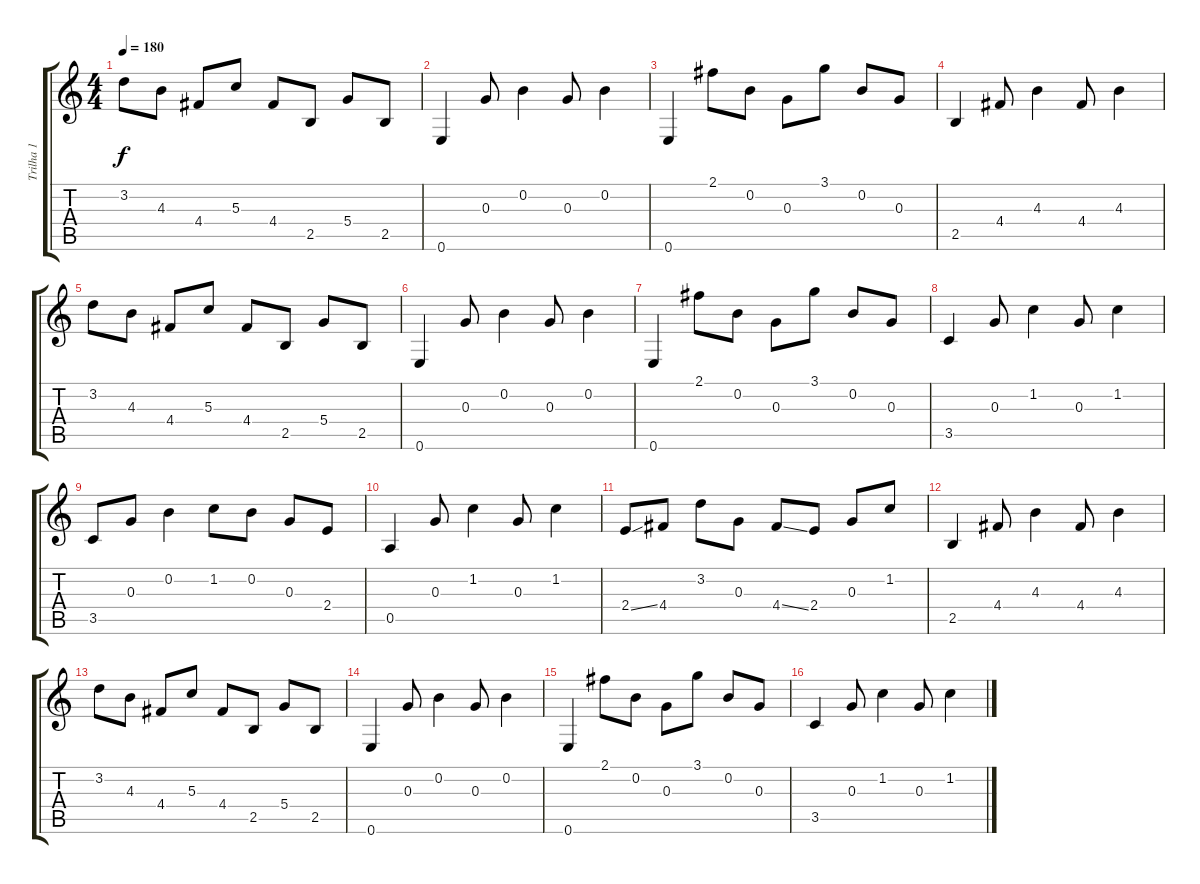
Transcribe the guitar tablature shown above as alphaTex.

\track ("Trilha 1" "Trilha 1") {instrument acousticguitarnylon}
\staff {score tabs}
\tuning (E4 B3 G3 D3 A2 E2) {hide}
\ts (4 4)
\tempo 180
\clef g2
\ks c
3.2.8{dy f} 4.3.8 4.4.8 5.3.8 4.4.8 2.5.8 5.4.8 2.5.8 |
0.6.4 0.3.8 0.2.4 0.3.8 0.2.4 |
0.6.4 2.1.8 0.2.8 0.3.8 3.1.8 0.2.8 0.3.8 |
2.5.4 4.4.8 4.3.4 4.4.8 4.3.4 |
3.2.8 4.3.8 4.4.8 5.3.8 4.4.8 2.5.8 5.4.8 2.5.8 |
0.6.4 0.3.8 0.2.4 0.3.8 0.2.4 |
0.6.4 2.1.8 0.2.8 0.3.8 3.1.8 0.2.8 0.3.8 |
3.5.4 0.3.8 1.2.4 0.3.8 1.2.4 |
3.5.8 0.3.8 0.2.4 1.2.8 0.2.8 0.3.8 2.4.8 |
0.5.4 0.3.8 1.2.4 0.3.8 1.2.4 |
2.4{ss}.8 4.4.8 3.2.8 0.3.8 4.4{ss}.8 2.4.8 0.3.8 1.2.8 |
2.5.4 4.4.8 4.3.4 4.4.8 4.3.4 |
3.2.8 4.3.8 4.4.8 5.3.8 4.4.8 2.5.8 5.4.8 2.5.8 |
0.6.4 0.3.8 0.2.4 0.3.8 0.2.4 |
0.6.4 2.1.8 0.2.8 0.3.8 3.1.8 0.2.8 0.3.8 |
3.5.4 0.3.8 1.2.4 0.3.8 1.2.4
